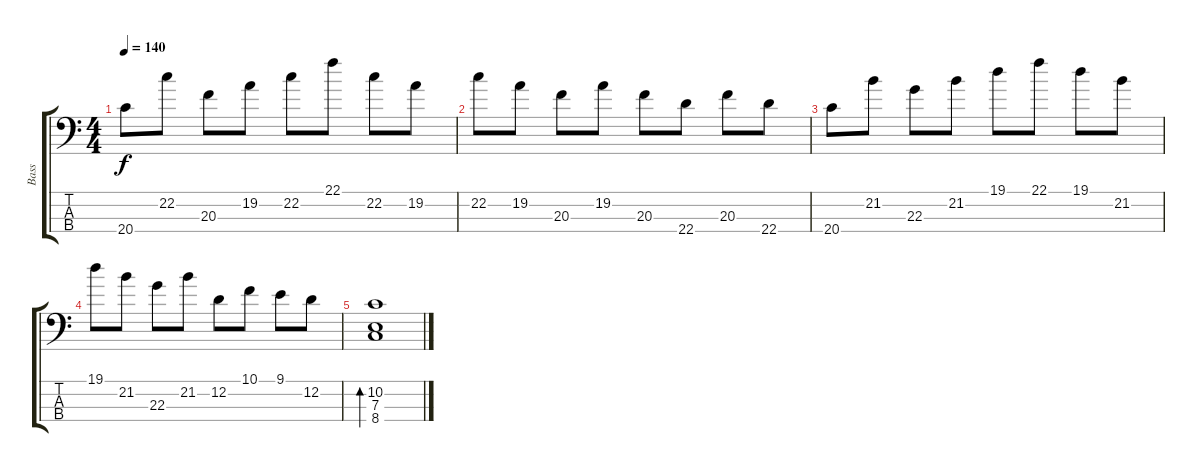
\track ("Bass" "Bass") {instrument electricbassfinger}
\staff {score tabs}
\tuning (G2 D2 A1 E1) {hide}
\ts (4 4)
\tempo 140
\clef f4
\ks c
20.4.8{dy f} 22.2.8 20.3.8 19.2.8 22.2.8 22.1.8 22.2.8 19.2.8 |
22.2.8 19.2.8 20.3.8 19.2.8 20.3.8 22.4.8 20.3.8 22.4.8 |
20.4.8 21.2.8 22.3.8 21.2.8 19.1.8 22.1.8 19.1.8 21.2.8 |
19.1.8 21.2.8 22.3.8 21.2.8 12.2.8 10.1.8 9.1.8 12.2.8 |
(10.2 7.3 8.4).1{bd 60}
